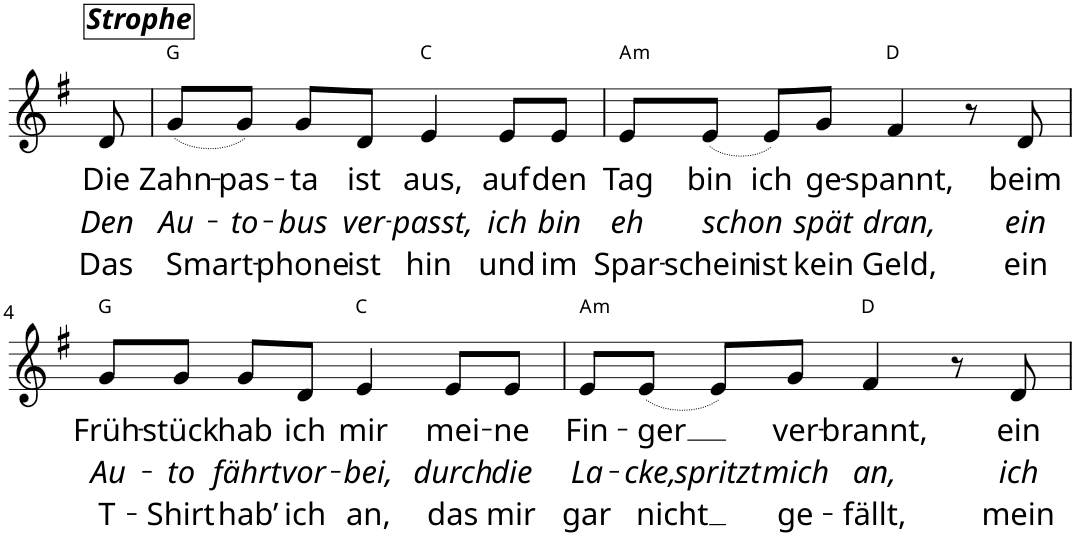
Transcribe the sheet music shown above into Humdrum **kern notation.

**kern	**text	**text	**text	**harte
*part1	*part1	*part1	*part1	*part1
*staff1	*staff1	*staff1	*staff1	*
*I"Piano	*	*	*	*
*I'Pno.	*	*	*	*
!!LO:PB:g=z
*clefG2	*	*	*	*
*k[f#]	*	*	*	*
*G:	*	*	*	*
*M4/4	*	*	*	*
=1	=1	=1	=1	=1
!LO:TX:a:Bi:t=Strophe	!	!	!	!
!	!LO:LY:b	!LO:LY:b	!LO:LY:b	!
8d/	Die	Den	Das	.
=2	=2	=2	=2	=2
!	!LO:LY:b	!LO:LY:b	!LO:LY:b	!
(8g/L	Zahn-	Au-	Smart-	G:maj
!	!LO:LY:b	!LO:LY:b	!	!
8g/J)	-pas-	-to-	.	.
!	!LO:LY:b	!LO:LY:b	!LO:LY:b	!
8g/L	-ta	-bus	-phone	.
!	!LO:LY:b	!LO:LY:b	!LO:LY:b	!
8d/J	ist	ver-	ist	.
!	!LO:LY:b	!LO:LY:b	!LO:LY:b	!
4e/	aus,	-passt,	hin	C:maj
!	!LO:LY:b	!LO:LY:b	!LO:LY:b	!
8e/L	auf	ich	und	.
!	!LO:LY:b	!LO:LY:b	!LO:LY:b	!
8e/J	den	bin	im	.
=3	=3	=3	=3	=3
!	!LO:LY:b	!LO:LY:b	!LO:LY:b	!LO:H:kt=m
8e/L	Tag	eh	Spar-	A:min
!	!LO:LY:b	!LO:LY:b	!LO:LY:b	!
(8e/J	bin	schon	-schein	.
!	!LO:LY:b	!	!LO:LY:b	!
8e/L)	ich	.	ist	.
!	!LO:LY:b	!LO:LY:b	!LO:LY:b	!
8g/J	ge-	spät	kein	.
!	!LO:LY:b	!LO:LY:b	!LO:LY:b	!
4f#/	-spannt,	dran,	Geld,	D:maj
8r	.	.	.	.
!	!LO:LY:b	!LO:LY:b	!LO:LY:b	!
8d/	beim	ein	ein	.
!!LO:LB:g=z
=4	=4	=4	=4	=4
!	!LO:LY:b	!LO:LY:b	!LO:LY:b	!
8g/L	Früh-	Au-	T-	G:maj
!	!LO:LY:b	!LO:LY:b	!LO:LY:b	!
8g/J	-stück	-to	-Shirt	.
!	!LO:LY:b	!LO:LY:b	!LO:LY:b	!
8g/L	hab	fährt	hab’	.
!	!LO:LY:b	!LO:LY:b	!LO:LY:b	!
8d/J	ich	vor-	ich	.
!	!LO:LY:b	!LO:LY:b	!LO:LY:b	!
4e/	mir	-bei,	an,	C:maj
!	!LO:LY:b	!LO:LY:b	!LO:LY:b	!
8e/L	mei-	durch	das	.
!	!LO:LY:b	!LO:LY:b	!LO:LY:b	!
8e/J	-ne	die	mir	.
=5	=5	=5	=5	=5
!	!LO:LY:b	!LO:LY:b	!LO:LY:b	!LO:H:kt=m
8e/L	Fin-	La-	gar	A:min
!	!LO:LY:b	!LO:LY:b	!LO:LY:b	!
(8e/J	-ger	-cke,	nicht	.
!	!	!LO:LY:b	!	!
8e/L)	.	spritzt	.	.
!	!LO:LY:b	!LO:LY:b	!LO:LY:b	!
8g/J	ver-	mich	ge-	.
!	!LO:LY:b	!LO:LY:b	!LO:LY:b	!
4f#/	-brannt,	an,	-fällt,	D:maj
8r	.	.	.	.
!	!LO:LY:b	!LO:LY:b	!LO:LY:b	!
8d/	ein	ich	mein	.
=	=	=	=	=
*-	*-	*-	*-	*-
